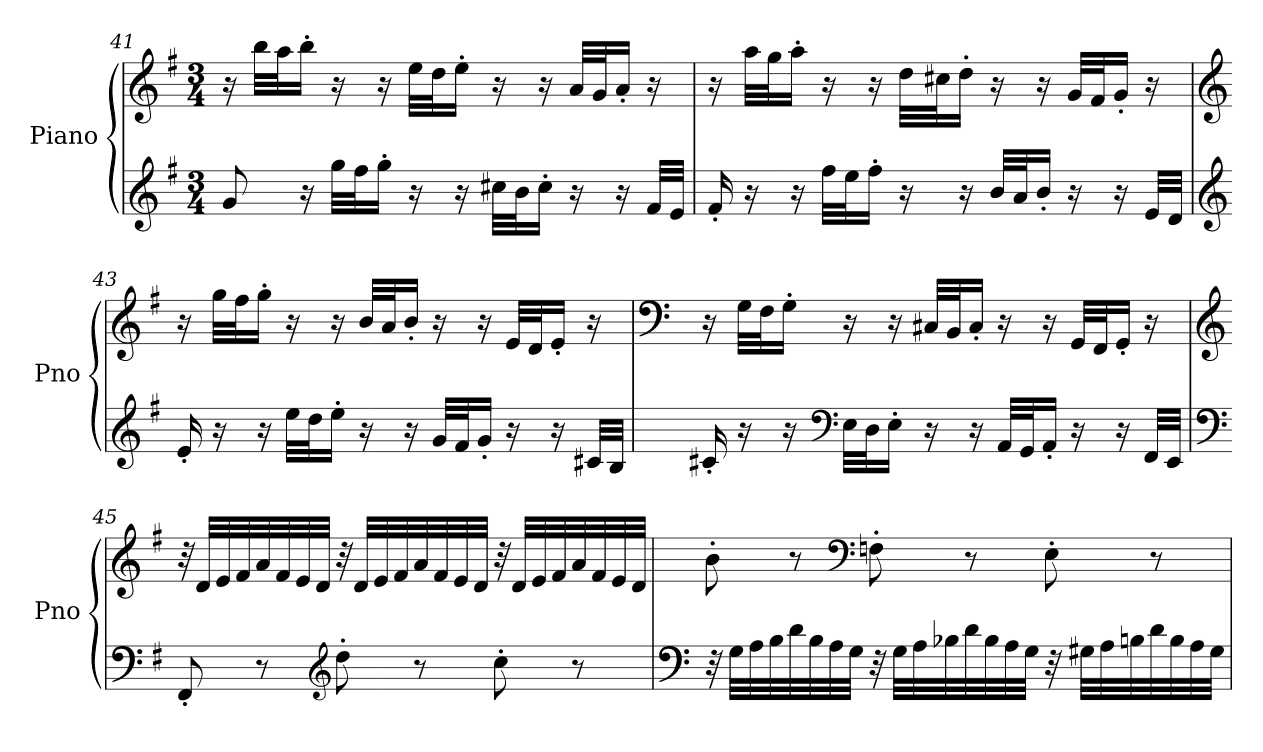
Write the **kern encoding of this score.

**kern	**kern
*part1	*part1
*staff2	*staff1
*I"Piano	*
*I'Pno	*
*clefG2	*clefG2
*k[f#]	*k[f#]
*M3/4	*M3/4
=41	=41
8g/	16r
.	32bb\LLL
.	32aa\J
16r	16bb'\JJ
32gg\LLL	16r
32ff#\J	.
16gg'\JJ	16r
16r	32ee\LLL
.	32dd\J
16r	16ee'\JJ
32cc#X\LLL	16r
32b\J	.
16cc#'\JJ	16r
16r	32a/LLL
.	32g/J
16r	16a'/JJ
32f#/LLL	16r
32e/JJJ	.
=42	=42
16f#'/	16r
16r	32aa\LLL
.	32gg\J
16r	16aa'\JJ
32ff#\LLL	16r
32ee\J	.
16ff#'\JJ	16r
16r	32dd\LLL
.	32cc#X\J
16r	16dd'\JJ
32b/LLL	16r
32a/J	.
16b'/JJ	16r
16r	32g/LLL
.	32f#/J
16r	16g'/JJ
32e/LLL	16r
32d/JJJ	.
!!LO:PB:g=z
=43	=43
*clefG2	*clefG2
16e'/	16r
16r	32gg\LLL
.	32ff#\J
16r	16gg'\JJ
32ee\LLL	16r
32dd\J	.
16ee'\JJ	16r
16r	32b/LLL
.	32a/J
16r	16b'/JJ
32g/LLL	16r
32f#/J	.
16g'/JJ	16r
16r	32e/LLL
.	32d/J
16r	16e'/JJ
32c#X/LLL	16r
32B/JJJ	.
=44	=44
*	*clefF4
16c#X'/	16r
16r	32G\LLL
.	32F#\J
16r	16G'\JJ
*clefF4	*
32E\LLL	16r
32D\J	.
16E'\JJ	16r
16r	32C#X/LLL
.	32BB/J
16r	16C#'/JJ
32AA/LLL	16r
32GG/J	.
16AA'/JJ	16r
16r	32GG/LLL
.	32FF#/J
16r	16GG'/JJ
32FF#/LLL	16r
32EE/JJJ	.
!!LO:LB:g=z
=45	=45
*clefF4	*clefG2
8FF#'/	32r
.	32d/LLL
.	32e/
.	32f#/
8r	32a/
.	32f#/
.	32e/
.	32d/JJJ
*clefG2	*
8dd'\	32r
.	32d/LLL
.	32e/
.	32f#/
8r	32a/
.	32f#/
.	32e/
.	32d/JJJ
8cc'\	32r
.	32d/LLL
.	32e/
.	32f#/
8r	32a/
.	32f#/
.	32e/
.	32d/JJJ
=46	=46
*clefF4	*
32r	8b'\
32G\LLL	.
32A\	.
32B\	.
32d\	8r
32B\	.
32A\	.
32G\JJJ	.
*	*clefF4
32r	8Fn'\
32G\LLL	.
32A\	.
32B-X\	.
32d\	8r
32B-\	.
32A\	.
32G\JJJ	.
32r	8E'\
32G#X\LLL	.
32A\	.
32Bn\	.
32d\	8r
32B\	.
32A\	.
32G#\JJJ	.
=	=
*-	*-
